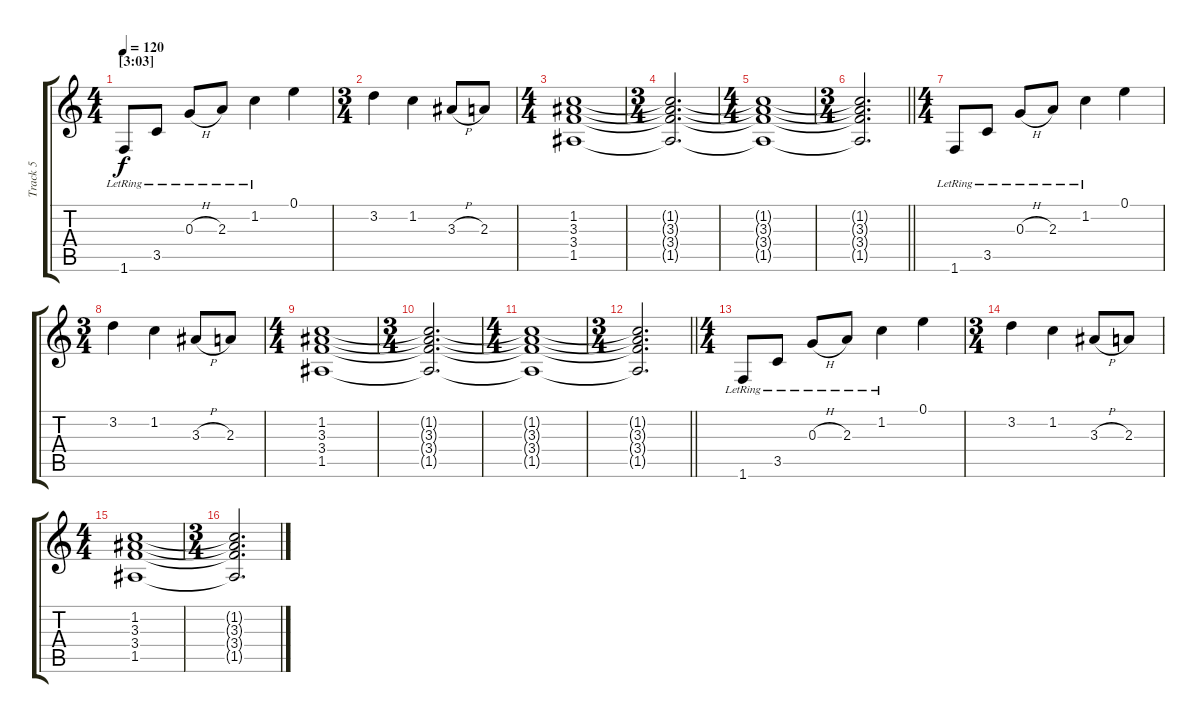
\track ("Track 5" "Track 5") {instrument electricguitarjazz}
\staff {score tabs}
\tuning (E4 B3 G3 D3 A2 E2) {hide}
\ts (4 4)
\section ("" "[3:03]")
\tempo 120
\clef g2
\ks c
1.6{lr}.8{dy f} 3.5{lr}.8 0.3{h lr}.8 2.3{lr}.8 1.2{lr}.4 0.1.4 |
\ts (3 4)
3.2.4 1.2.4 3.3{h}.8 2.3.8 |
\ts (4 4)
(1.2 3.3 3.4 1.5).1 |
\ts (3 4)
(1.2{t} 3.3{t} 3.4{t} 1.5{t}).2{d} |
\ts (4 4)
(1.2{t} 3.3{t} 3.4{t} 1.5{t}).1 |
\ts (3 4)
\barLineRight lightlight
(1.2{t} 3.3{t} 3.4{t} 1.5{t}).2{d} |
\ts (4 4)
1.6{lr}.8 3.5{lr}.8 0.3{h lr}.8 2.3{lr}.8 1.2{lr}.4 0.1.4 |
\ts (3 4)
3.2.4 1.2.4 3.3{h}.8 2.3.8 |
\ts (4 4)
(1.2 3.3 3.4 1.5).1 |
\ts (3 4)
(1.2{t} 3.3{t} 3.4{t} 1.5{t}).2{d} |
\ts (4 4)
(1.2{t} 3.3{t} 3.4{t} 1.5{t}).1 |
\ts (3 4)
\barLineRight lightlight
(1.2{t} 3.3{t} 3.4{t} 1.5{t}).2{d} |
\ts (4 4)
1.6{lr}.8 3.5{lr}.8 0.3{h lr}.8 2.3{lr}.8 1.2{lr}.4 0.1.4 |
\ts (3 4)
3.2.4 1.2.4 3.3{h}.8 2.3.8 |
\ts (4 4)
(1.2 3.3 3.4 1.5).1 |
\ts (3 4)
(1.2{t} 3.3{t} 3.4{t} 1.5{t}).2{d}
